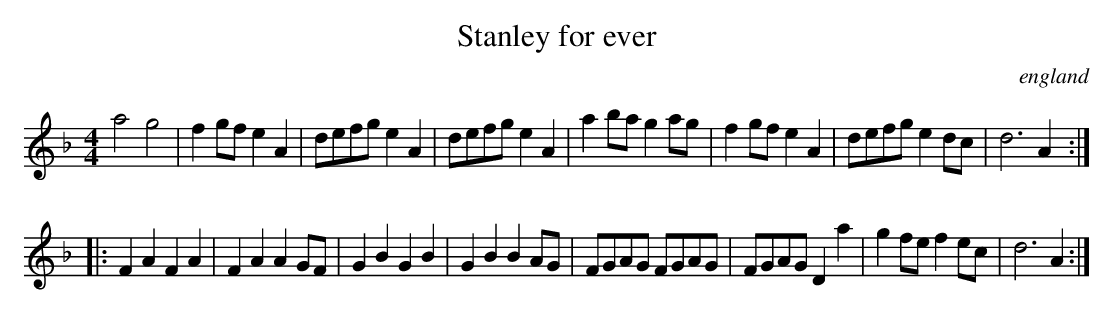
X:1
T:Stanley for ever
O:england
M:4/4
L:1/8
K:F
a4 g4 | f2gf e2A2 | defg e2A2 | defg e2A2 |\
a2ba g2ag | f2gf e2A2 | defg e2dc | d6 A2 :|
|:F2A2 F2A2 | F2A2 A2GF | G2B2 G2B2 | G2B2 B2AG |\
FGAG FGAG | FGAG D2a2 | g2fe f2ec | d6 A2:|
